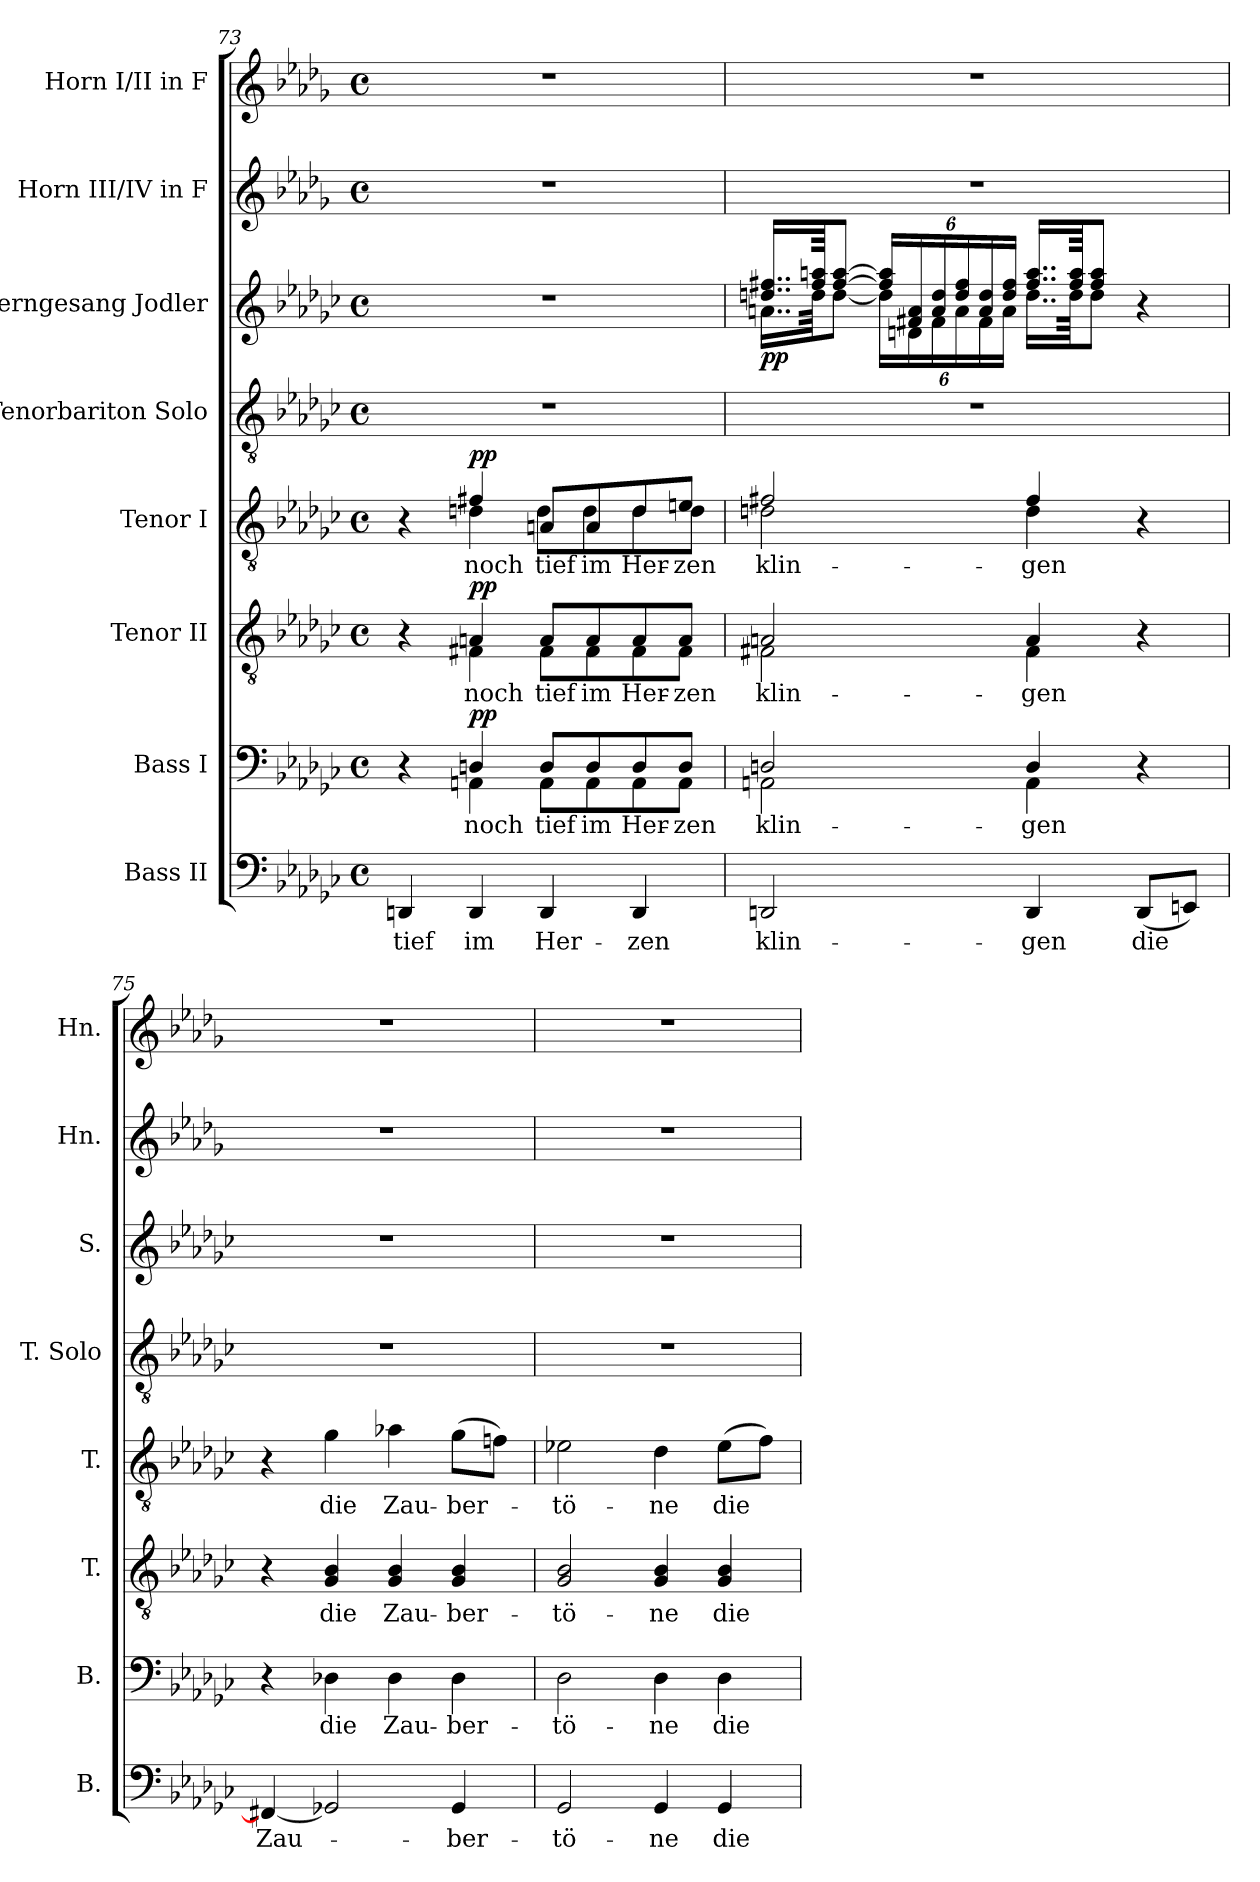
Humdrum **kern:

**kern	**text	**kern	**text	**dynam	**kern	**text	**dynam	**kern	**text	**dynam	**kern	**kern	**dynam	**kern	**kern
*part8	*part8	*part7	*part7	*part7	*part6	*part6	*part6	*part5	*part5	*part5	*part4	*part3	*part3	*part2	*part1
*staff8	*staff8	*staff7	*staff7	*staff7	*staff6	*staff6	*staff6	*staff5	*staff5	*staff5	*staff4	*staff3	*staff3	*staff2	*staff1
*I"Bass II	*	*I"Bass I	*	*	*I"Tenor II	*	*	*I"Tenor I	*	*	*I"Tenorbariton Solo	*I"Ferngesang Jodler	*	*I"Horn III/IV in F	*I"Horn I/II in F
*I'B.	*	*I'B.	*	*	*I'T.	*	*	*I'T.	*	*	*I'T. Solo	*I'S.	*	*I'Hn.	*I'Hn.
*clefF4	*	*clefF4	*	*	*clefGv2	*	*	*clefGv2	*	*	*clefGv2	*clefG2	*	*clefG2	*clefG2
*	*	*	*	*	*ITrd7c12	*	*	*ITrd7c12	*	*	*ITrd7c12	*	*	*ITrd4c7	*ITrd4c7
*k[b-e-a-d-g-c-]	*	*k[b-e-a-d-g-c-]	*	*	*k[b-e-a-d-g-c-]	*	*	*k[b-e-a-d-g-c-]	*	*	*k[b-e-a-d-g-c-]	*k[b-e-a-d-g-c-]	*	*k[b-e-a-d-g-c-]	*k[b-e-a-d-g-c-]
*G-:	*	*G-:	*	*	*G-:	*	*	*G-:	*	*	*G-:	*G-:	*	*G-:	*G-:
*M4/4	*	*M4/4	*	*	*M4/4	*	*	*M4/4	*	*	*M4/4	*M4/4	*	*M4/4	*M4/4
*met(c)	*	*met(c)	*	*	*met(c)	*	*	*met(c)	*	*	*met(c)	*met(c)	*	*met(c)	*met(c)
=73	=73	=73	=73	=73	=73	=73	=73	=73	=73	=73	=73	=73	=73	=73	=73
!	!LO:LY:b	!	!	!	!	!	!	!	!	!	!	!	!	!	!
*	*	*^	*	*	*^	*	*	*^	*	*	*	*	*	*	*
4DDn/	tief	4r	4ryy	.	.	4r	4ryy	.	.	4r	4ryy	.	.	1r	1r	.	1r	1r
!	!LO:LY:b	!	!	!LO:LY:b	!LO:DY:b	!	!	!LO:LY:b	!LO:DY:b	!	!	!LO:LY:b	!LO:DY:b	!	!	!	!	!
4DD/	im	4Dn/	4AAn\	noch	pp	4AAn/	4FF#X\	noch	pp	4F#X/	4Dn\	noch	pp	.	.	.	.	.
!	!LO:LY:b	!	!	!LO:LY:b	!	!	!	!LO:LY:b	!	!	!	!LO:LY:b	!	!	!	!	!	!
4DD/	Her-	8D/L	8AA\L	tief	.	8AA/L	8FF#\L	tief	.	8AAn/L	8D\L	tief	.	.	.	.	.	.
!	!	!	!	!LO:LY:b	!	!	!	!LO:LY:b	!	!	!	!LO:LY:b	!	!	!	!	!	!
.	.	8D/	8AA\	im	.	8AA/	8FF#\	im	.	8AA/	8D\	im	.	.	.	.	.	.
!	!LO:LY:b	!	!	!LO:LY:b	!	!	!	!LO:LY:b	!	!	!	!LO:LY:b	!	!	!	!	!	!
4DD/	-zen	8D/	8AA\	Her-	.	8AA/	8FF#\	Her-	.	8D/	8D\	Her-	.	.	.	.	.	.
!	!	!	!	!LO:LY:b	!	!	!	!LO:LY:b	!	!	!	!LO:LY:b	!	!	!	!	!	!
.	.	8D/J	8AA\J	-zen	.	8AA/J	8FF#\J	-zen	.	8En/J	8D\J	-zen	.	.	.	.	.	.
=74	=74	=74	=74	=74	=74	=74	=74	=74	=74	=74	=74	=74	=74	=74	=74	=74	=74	=74
!	!LO:LY:b	!	!	!LO:LY:b	!	!	!	!LO:LY:b	!	!	!	!LO:LY:b	!	!	!	!LO:DY:b	!	!
*	*	*	*	*	*	*	*	*	*	*	*	*	*	*	*^	*	*	*
2DDn/	klin-	2Dn/	2AAn\	klin-	.	2AAn/	2FF#X\	klin-	.	2F#X/	2Dn\	klin-	.	1r	16..ddn/ 16..ff#X/LL	16..an\LL	pp	1r	1r
.	.	.	.	.	.	.	.	.	.	.	.	.	.	.	64ff#/ 64aan/JKK	64dd\JKK	.	.	.
.	.	.	.	.	.	.	.	.	.	.	.	.	.	.	[8ff#/ [8aa/J	[8dd\J	.	.	.
*	*	*	*	*	*	*	*	*	*	*	*	*	*	*	*Xbrackettup	*	*	*	*
.	.	.	.	.	.	.	.	.	.	.	.	.	.	.	24ff#/] 24aa/]LL	24dd\LL]	.	.	.
.	.	.	.	.	.	.	.	.	.	.	.	.	.	.	24f#X/ 24a/	24dn\	.	.	.
.	.	.	.	.	.	.	.	.	.	.	.	.	.	.	24a/ 24dd/	24f#\	.	.	.
.	.	.	.	.	.	.	.	.	.	.	.	.	.	.	24dd/ 24ff#/	24a\	.	.	.
.	.	.	.	.	.	.	.	.	.	.	.	.	.	.	24a/ 24dd/	24f#\	.	.	.
.	.	.	.	.	.	.	.	.	.	.	.	.	.	.	24dd/ 24ff#/JJ	24a\JJ	.	.	.
!	!LO:LY:b	!	!	!LO:LY:b	!	!	!	!LO:LY:b	!	!	!	!LO:LY:b	!	!	!	!	!	!	!
4DD/	-gen	4D/	4AA\	-gen	.	4AA/	4FF#\	-gen	.	4F#/	4D\	-gen	.	.	16..ff#/ 16..aa/LL	16..dd\LL	.	.	.
.	.	.	.	.	.	.	.	.	.	.	.	.	.	.	64ff#/ 64aa/JKK	64dd\JKK	.	.	.
.	.	.	.	.	.	.	.	.	.	.	.	.	.	.	8ff#/ 8aa/J	8dd\J	.	.	.
!	!LO:LY:b	!	!	!	!	!	!	!	!	!	!	!	!	!	!	!	!	!	!
(<8DD/L	die	4r	4ryy	.	.	4r	4ryy	.	.	4r	4ryy	.	.	.	4r	4ryy	.	.	.
8EEn/J)	.	.	.	.	.	.	.	.	.	.	.	.	.	.	.	.	.	.	.
*	*	*v	*v	*	*	*	*	*	*	*v	*v	*	*	*	*v	*v	*	*	*
*	*	*	*	*	*v	*v	*	*	*	*	*	*	*	*	*	*
!!LO:PB:g=z
=75	=75	=75	=75	=75	=75	=75	=75	=75	=75	=75	=75	=75	=75	=75	=75
!	!LO:LY:b	!	!	!	!	!	!	!	!	!	!	!	!	!	!
4FF#X/_	Zau-	4r	.	.	4r	.	.	4r	.	.	1r	1r	.	1r	1r
!	!	!	!LO:LY:b	!	!	!LO:LY:b	!	!	!LO:LY:b	!	!	!	!	!	!
2GG-X/]	.	4D-X\	die	.	4GG-/ 4BB-/	die	.	4G-\	die	.	.	.	.	.	.
!	!	!	!LO:LY:b	!	!	!LO:LY:b	!	!	!LO:LY:b	!	!	!	!	!	!
.	.	4D-\	Zau-	.	4GG-/ 4BB-/	Zau-	.	4A-X\	Zau-	.	.	.	.	.	.
!	!LO:LY:b	!	!LO:LY:b	!	!	!LO:LY:b	!	!	!LO:LY:b	!	!	!	!	!	!
4GG-/	-ber-	4D-\	-ber-	.	4GG-/ 4BB-/	-ber-	.	(>8G-\L	-ber-	.	.	.	.	.	.
.	.	.	.	.	.	.	.	8Fn\J)	.	.	.	.	.	.	.
=76	=76	=76	=76	=76	=76	=76	=76	=76	=76	=76	=76	=76	=76	=76	=76
!	!LO:LY:b	!	!LO:LY:b	!	!	!LO:LY:b	!	!	!LO:LY:b	!	!	!	!	!	!
2GG-/	-tö-	2D-\	-tö-	.	2GG-/ 2BB-/	-tö-	.	2E-X\	-tö-	.	1r	1r	.	1r	1r
!	!LO:LY:b	!	!LO:LY:b	!	!	!LO:LY:b	!	!	!LO:LY:b	!	!	!	!	!	!
4GG-/	-ne	4D-\	-ne	.	4GG-/ 4BB-/	-ne	.	4D-\	-ne	.	.	.	.	.	.
!	!LO:LY:b	!	!LO:LY:b	!	!	!LO:LY:b	!	!	!LO:LY:b	!	!	!	!	!	!
4GG-/	die	4D-\	die	.	4GG-/ 4BB-/	die	.	(>8E-\L	die	.	.	.	.	.	.
.	.	.	.	.	.	.	.	8F\J)	.	.	.	.	.	.	.
=	=	=	=	=	=	=	=	=	=	=	=	=	=	=	=
*-	*-	*-	*-	*-	*-	*-	*-	*-	*-	*-	*-	*-	*-	*-	*-
